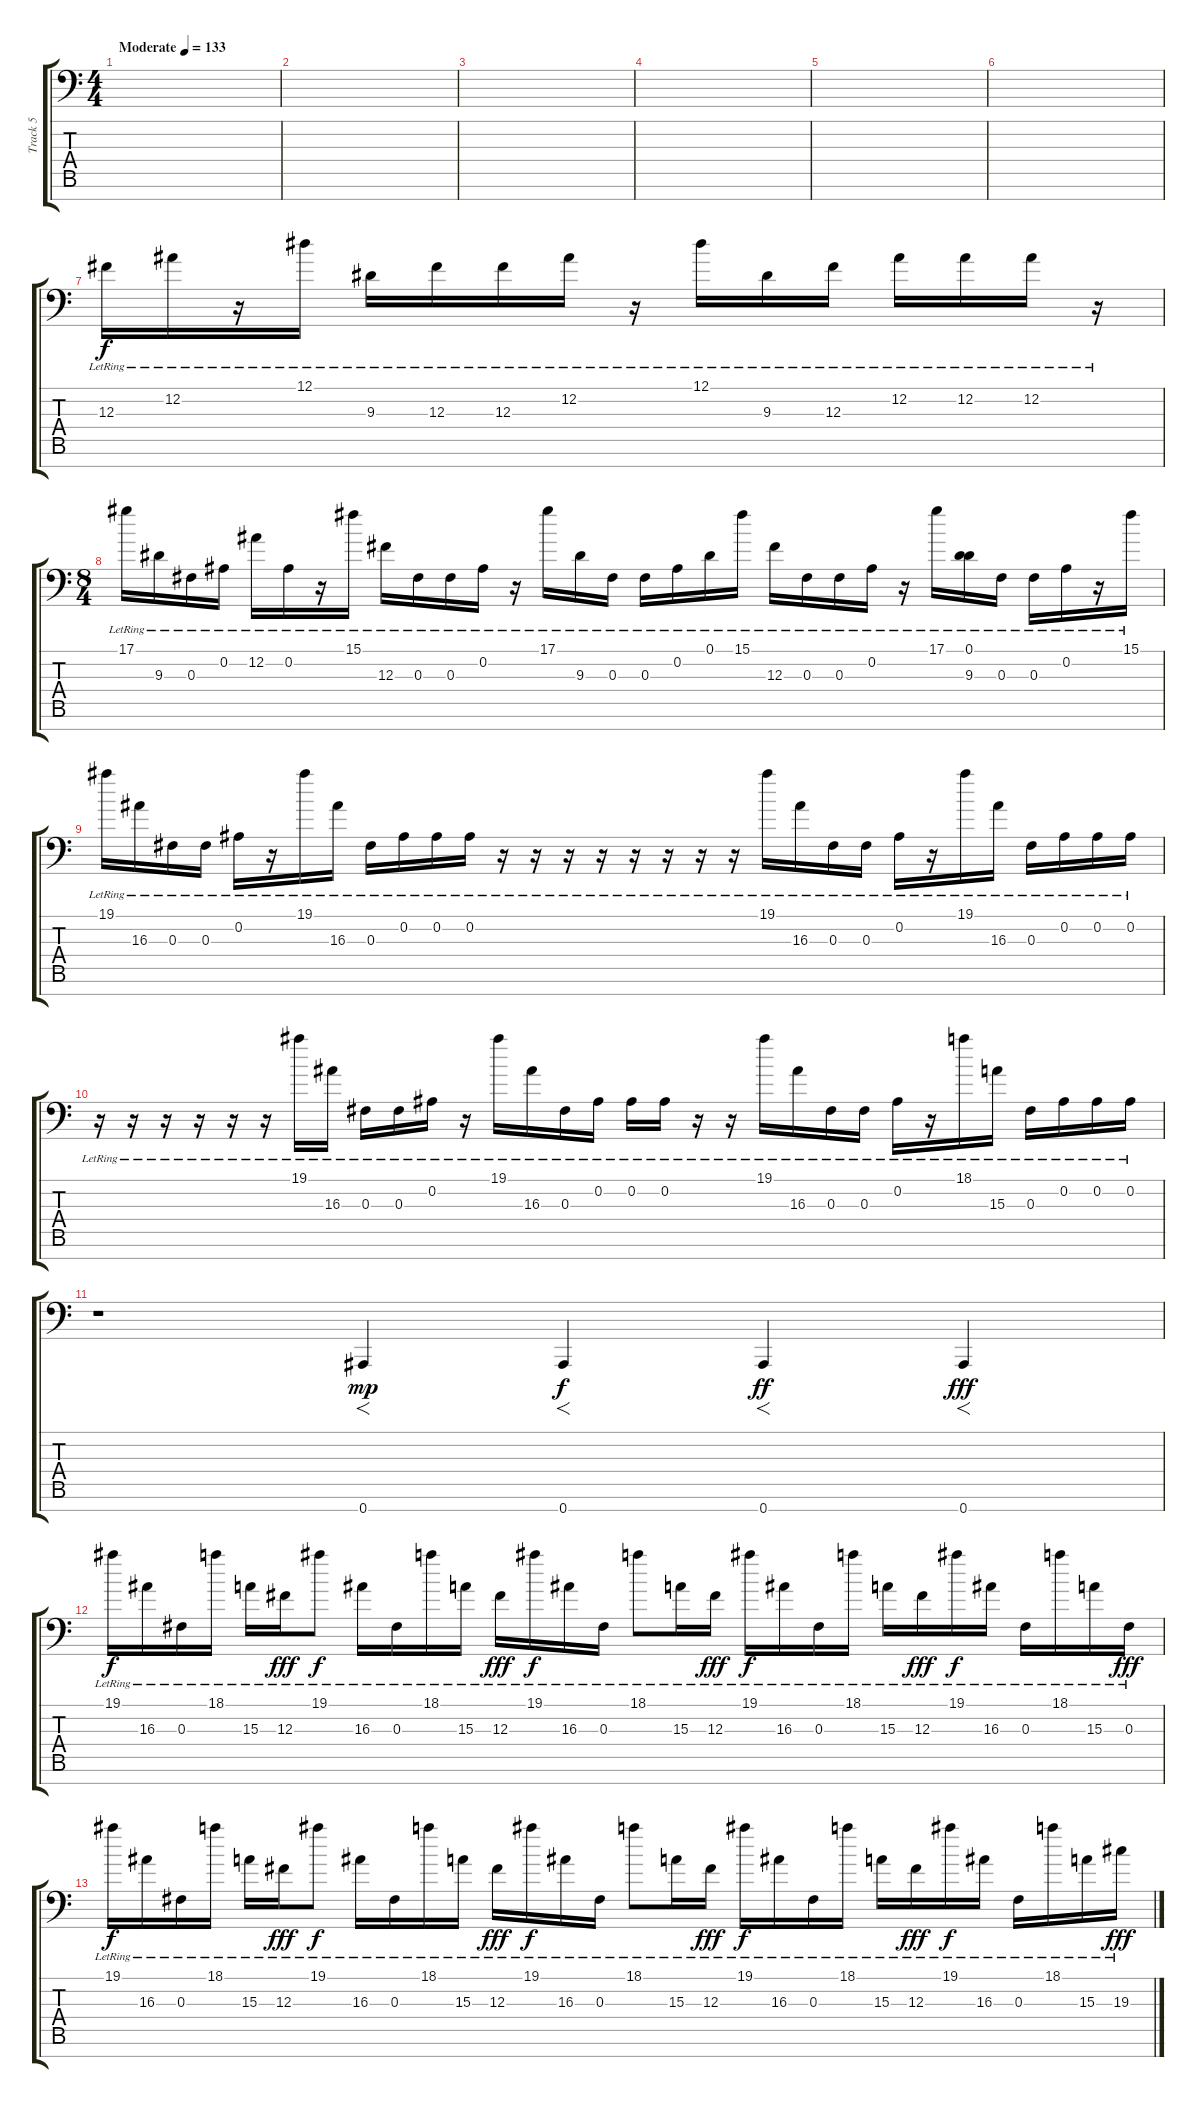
\track ("Track 5" "Track 5") {instrument acousticgrandpiano}
\staff {score tabs}
\tuning (Eb4 Bb3 Gb3 Db3 Ab2 Eb2 Bb1) {hide}
\ts (4 4)
\tempo (133 "Moderate")
\clef f4
\ks c
|
|
|
|
|
|
12.3{lr}.16 12.2{lr}.16 r.16 12.1{lr}.16 9.3{lr}.16 12.3{lr}.16 12.3{lr}.16 12.2{lr}.16 r.16 12.1{lr}.16 9.3{lr}.16 12.3{lr}.16 12.2{lr}.16 12.2{lr}.16 12.2{lr}.16 r.16 |
\ts (8 4)
17.1{lr}.16 9.3{lr}.16 0.3{lr}.16 0.2{lr}.16 12.2{lr}.16 0.2{lr}.16 r.16 15.1{lr}.16 12.3{lr}.16 0.3{lr}.16 0.3{lr}.16 0.2{lr}.16 r.16 17.1{lr}.16 9.3{lr}.16 0.3{lr}.16 0.3{lr}.16 0.2{lr}.16 0.1{lr}.16 15.1{lr}.16 12.3{lr}.16 0.3{lr}.16 0.3{lr}.16 0.2{lr}.16 r.16 17.1{lr}.16 (0.1{lr} 9.3{lr}).16 0.3{lr}.16 0.3{lr}.16 0.2{lr}.16 r.16 15.1{lr}.16 |
19.1{lr}.16 16.3{lr}.16 0.3{lr}.16 0.3{lr}.16 0.2{lr}.16 r.16 19.1{lr}.16 16.3{lr}.16 0.3{lr}.16 0.2{lr}.16 0.2{lr}.16 0.2{lr}.16 r.16 r.16 r.16 r.16 r.16 r.16 r.16 r.16 19.1{lr}.16 16.3{lr}.16 0.3{lr}.16 0.3{lr}.16 0.2{lr}.16 r.16 19.1{lr}.16 16.3{lr}.16 0.3{lr}.16 0.2{lr}.16 0.2{lr}.16 0.2{lr}.16 |
r.16 r.16 r.16 r.16 r.16 r.16 19.1{lr}.16 16.3{lr}.16 0.3{lr}.16 0.3{lr}.16 0.2{lr}.16 r.16 19.1{lr}.16 16.3{lr}.16 0.3{lr}.16 0.2{lr}.16 0.2{lr}.16 0.2{lr}.16 r.16 r.16 19.1{lr}.16 16.3{lr}.16 0.3{lr}.16 0.3{lr}.16 0.2{lr}.16 r.16 18.1{lr}.16 15.3{lr}.16 0.3{lr}.16 0.2{lr}.16 0.2{lr}.16 0.2{lr}.16 |
r.1 0.7.4{f dy mp} 0.7.4{f dy f} 0.7.4{f dy ff} 0.7.4{f dy fff} |
19.1{lr}.16{dy f} 16.3{lr}.16 0.3{lr}.16 18.1{lr}.16 15.3{lr}.16 12.3{lr}.16{dy fff} 19.1{lr}.8{dy f} 16.3{lr}.16 0.3{lr}.16 18.1{lr}.16 15.3{lr}.16 12.3{lr}.16{dy fff} 19.1{lr}.16{dy f} 16.3{lr}.16 0.3{lr}.16 18.1{lr}.8 15.3{lr}.16 12.3{lr}.16{dy fff} 19.1{lr}.16{dy f} 16.3{lr}.16 0.3{lr}.16 18.1{lr}.16 15.3{lr}.16 12.3{lr}.16{dy fff} 19.1{lr}.16{dy f} 16.3{lr}.16 0.3{lr}.16 18.1{lr}.16 15.3{lr}.16 0.3{lr}.16{dy fff} |
19.1{lr}.16{dy f} 16.3{lr}.16 0.3{lr}.16 18.1{lr}.16 15.3{lr}.16 12.3{lr}.16{dy fff} 19.1{lr}.8{dy f} 16.3{lr}.16 0.3{lr}.16 18.1{lr}.16 15.3{lr}.16 12.3{lr}.16{dy fff} 19.1{lr}.16{dy f} 16.3{lr}.16 0.3{lr}.16 18.1{lr}.8 15.3{lr}.16 12.3{lr}.16{dy fff} 19.1{lr}.16{dy f} 16.3{lr}.16 0.3{lr}.16 18.1{lr}.16 15.3{lr}.16 12.3{lr}.16{dy fff} 19.1{lr}.16{dy f} 16.3{lr}.16 0.3{lr}.16 18.1{lr}.16 15.3{lr}.16 19.3{lr}.16{dy fff}
